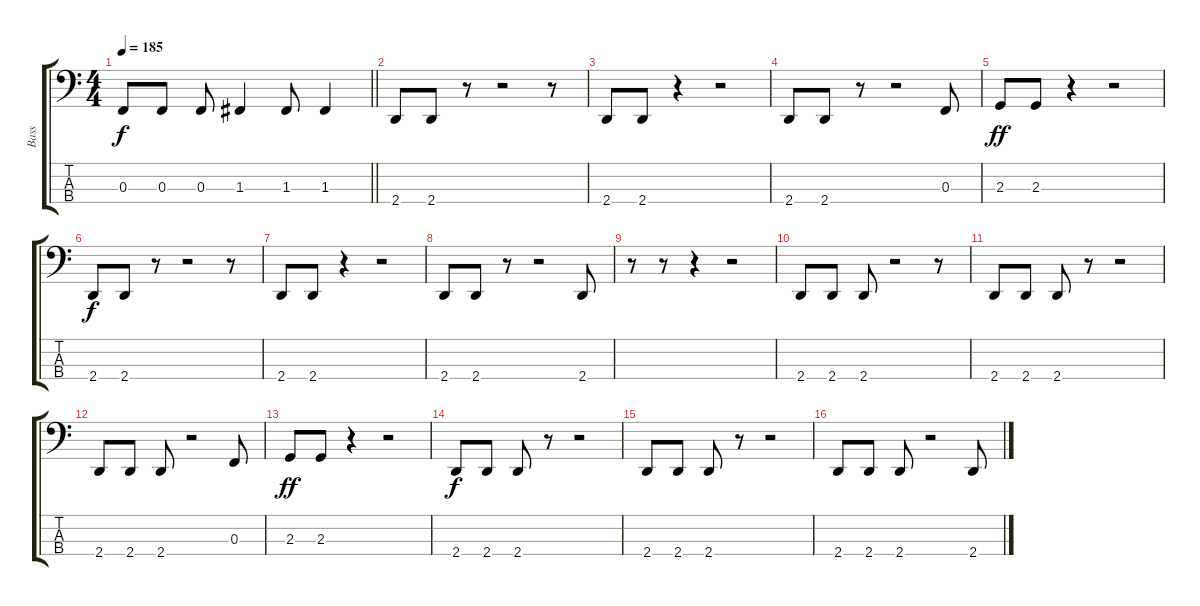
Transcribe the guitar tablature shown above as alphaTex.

\track ("Bass" "Bass") {instrument slapbass1}
\staff {score tabs}
\tuning (Eb2 Bb1 F1 C1) {hide}
\ts (4 4)
\tempo 185
\clef f4
\barLineRight lightlight
\ks c
0.3{t}.8{dy f} 0.3.8 0.3.8 1.3.4 1.3.8 1.3.4 |
2.4.8 2.4.8 r.8 r.2 r.8 |
2.4.8 2.4.8 r.4 r.2 |
2.4.8 2.4.8 r.8 r.2 0.3.8 |
2.3.8{dy ff} 2.3.8 r.4 r.2 |
2.4.8{dy f} 2.4.8 r.8 r.2 r.8 |
2.4.8 2.4.8 r.4 r.2 |
2.4.8 2.4.8 r.8 r.2 2.4.8 |
r.8 r.8 r.4 r.2 |
2.4.8 2.4.8 2.4.8 r.2 r.8 |
2.4.8 2.4.8 2.4.8 r.8 r.2 |
2.4.8 2.4.8 2.4.8 r.2 0.3.8 |
2.3.8{dy ff} 2.3.8 r.4 r.2 |
2.4.8{dy f} 2.4.8 2.4.8 r.8 r.2 |
2.4.8 2.4.8 2.4.8 r.8 r.2 |
2.4.8 2.4.8 2.4.8 r.2 2.4.8
